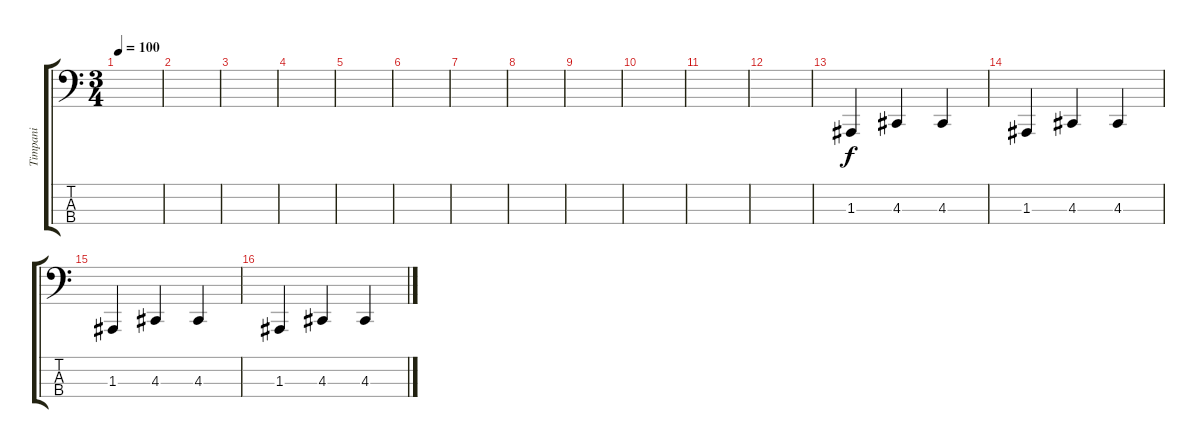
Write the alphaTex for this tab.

\track ("Timpani" "Timpani") {instrument timpani}
\staff {score tabs}
\tuning (G2 D2 A1 E1) {hide}
\ts (3 4)
\tempo 100
\clef f4
\ks c
|
|
|
|
|
|
|
|
|
|
|
|
1.3.4 4.3.4 4.3.4 |
1.3.4 4.3.4 4.3.4 |
1.3.4 4.3.4 4.3.4 |
1.3.4 4.3.4 4.3.4
